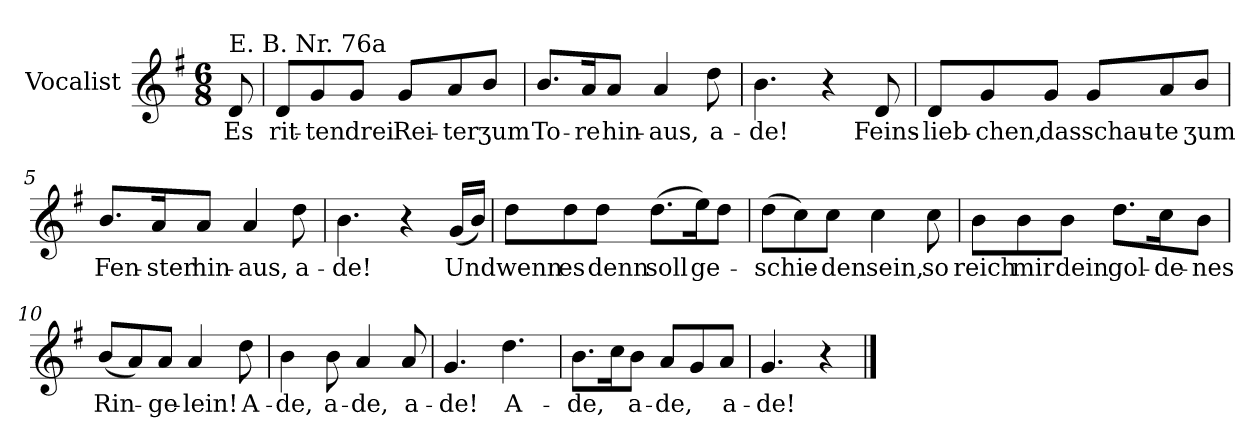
**kern	**text
*part1	*part1
*staff1	*staff1
*I"Vocalist	*
*k[f#]	*
*G:	*
*M6/8	*
=	=
!LO:TX:a:t=E. B. Nr. 76a	!
8d	Es
=1	=1
8dL	rit-
8g	-ten
8gJ	drei
8gL	Rei-
8a	-ter
8bJ	ʒum
=2	=2
8.bL	To-
16aK	-re
8aJ	hin-
4a	-aus,
8dd	a-
=3	=3
4.b	-de!
4r	.
8d	Feins-
=4	=4
8dL	-lieb-
8g	-chen,
8gJ	das
8gL	schau-
8a	-te
8bJ	ʒum
=5	=5
8.bL	Fen-
16aK	-ster
8aJ	hin-
4a	-aus,
8dd	a-
=6	=6
4.b	-de!
4r	.
(16gLL	Und
16bJJ)	.
=7	=7
8ddL	wenn
8dd	es
8ddJ	denn
(8.ddL	soll
16eeK)	ge-
8ddJ	.
=8	=8
(8ddL	-schie-
8cc)	.
8ccJ	-den
4cc	sein,
8cc	so
=9	=9
8bL	reich
8b	mir
8bJ	dein
8.ddL	gol-
16ccK	-de-
8bJ	-nes
=10	=10
(8bL	Rin-
8a)	.
8aJ	-ge-
4a	-lein!
8dd	A-
=11	=11
4b	-de,
8b	a-
4a	-de,
8a	a-
=12	=12
4.g	-de!
4.dd	A-
=13	=13
8.bL	-de,
16ccK	.
8bJ	a-
8aL	-de,
8g	.
8aJ	a-
=14	=14
4.g	-de!
4r	.
==	==
*-	*-
